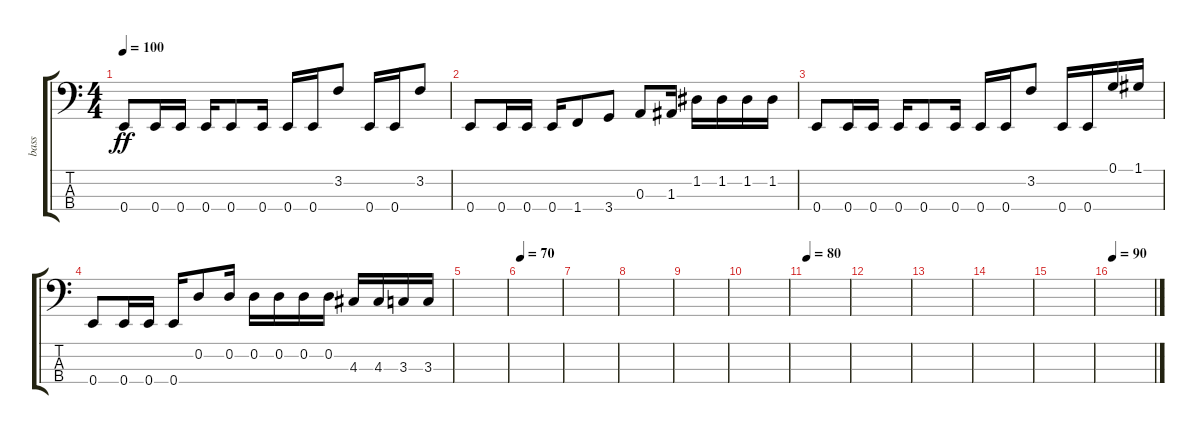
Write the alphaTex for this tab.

\track ("bass" "bass") {instrument electricbassfinger}
\staff {score tabs}
\tuning (G2 D2 A1 E1) {hide}
\ts (4 4)
\tempo 100
\clef f4
\ks c
0.4.8{dy ff} 0.4.16 0.4.16 0.4.16 0.4.8 0.4.16 0.4.16 0.4.16 3.2.8 0.4.16 0.4.16 3.2.8 |
0.4.8 0.4.16 0.4.16 0.4.16 1.4.8 3.4.8 0.3.8 1.3.16 1.2.16 1.2.16 1.2.16 1.2.16 |
0.4.8 0.4.16 0.4.16 0.4.16 0.4.8 0.4.16 0.4.16 0.4.16 3.2.8 0.4.16 0.4.16 0.1.16 1.1.16 |
0.4.8 0.4.16 0.4.16 0.4.16 0.2.8 0.2.16 0.2.16 0.2.16 0.2.16 0.2.16 4.3.16 4.3.16 3.3.16 3.3.16 |
|
\tempo 70
|
|
|
|
|
\tempo 80
|
|
|
|
|
\tempo 90
